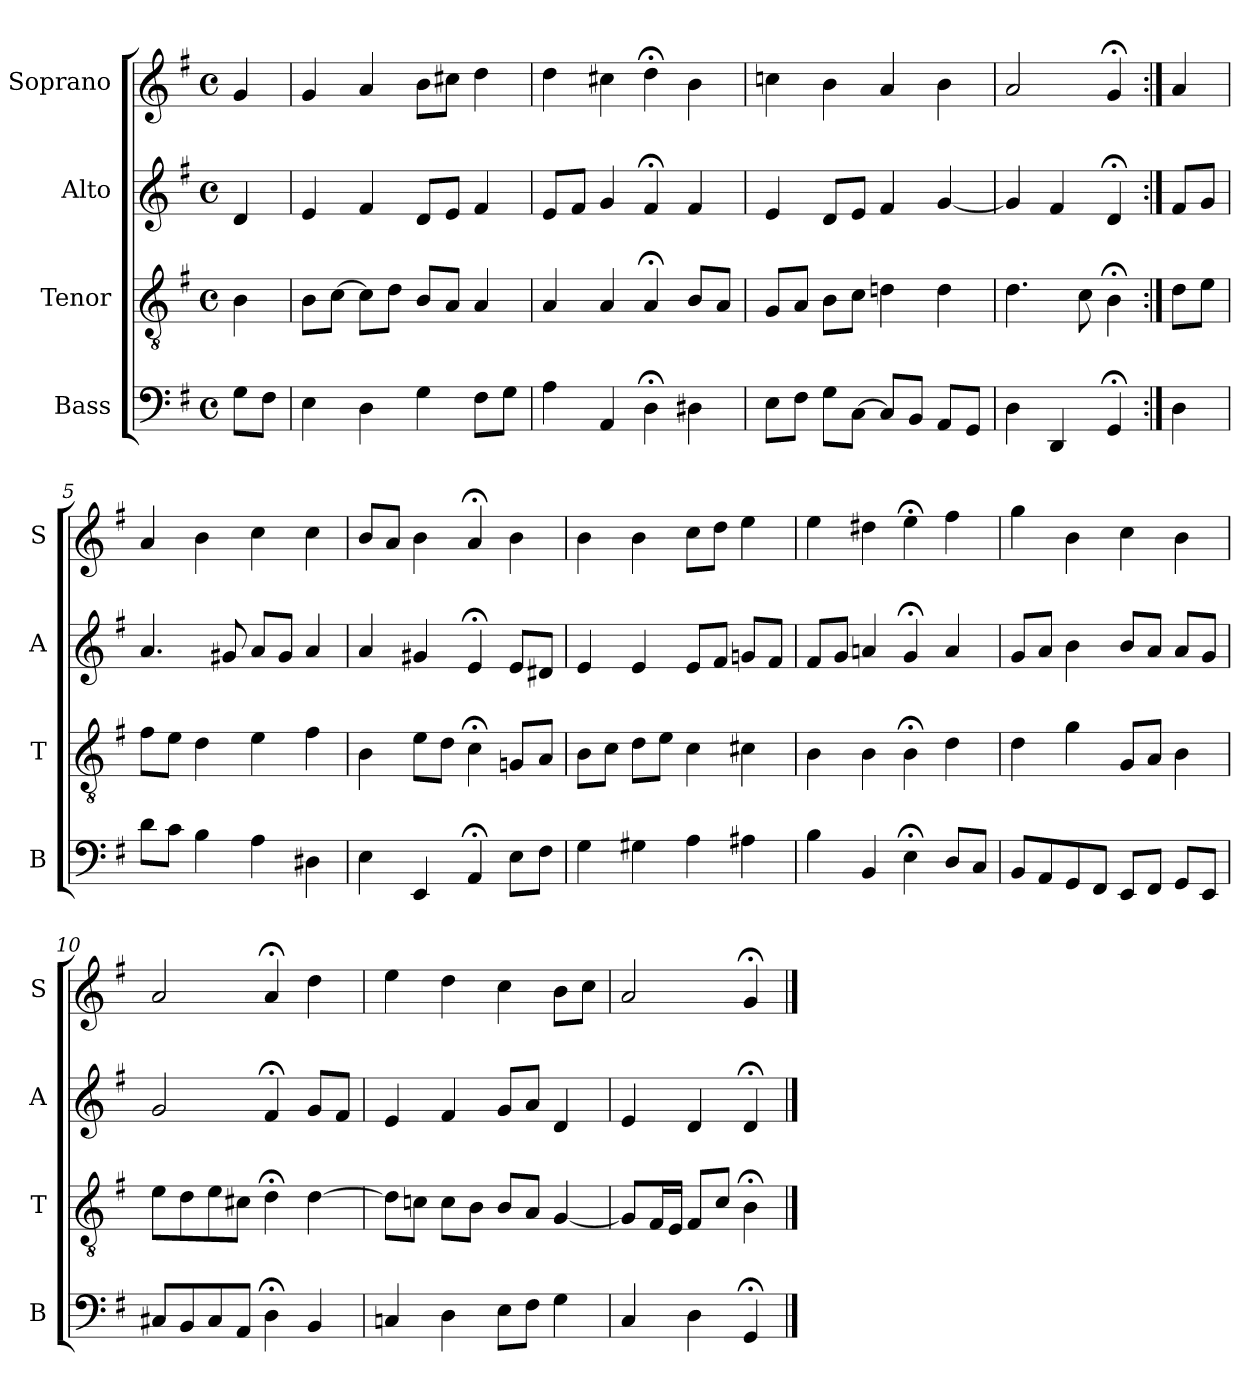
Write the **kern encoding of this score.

**kern	**kern	**kern	**kern
*part4	*part3	*part2	*part1
*staff4	*staff3	*staff2	*staff1
*I"Bass	*I"Tenor	*I"Alto	*I"Soprano
*I'B	*I'T	*I'A	*I'S
*clefF4	*clefGv2	*clefG2	*clefG2
*k[f#]	*k[f#]	*k[f#]	*k[f#]
*G:	*G:	*G:	*G:
*M4/4	*M4/4	*M4/4	*M4/4
*met(c)	*met(c)	*met(c)	*met(c)
*MM100	*MM100	*MM100	*MM100
=	=	=	=
8GL	4B	4d	4g
8F#J	.	.	.
=1	=1	=1	=1
4E	8BL	4e	4g
.	[8cJ	.	.
4Di	8ciL]	4f#i	4ai
.	8dJ	.	.
4G	8BL	8dL	8bL
.	8AJ	8eJ	8cc#XJ
8F#L	4A	4f#	4dd
8GJ	.	.	.
=2	=2	=2	=2
4A	4A	8eL	4dd
.	.	8f#J	.
4AA	4A	4g	4cc#X
4D;<	4A;<	4f#;<	4dd;<
4D#X	8BL	4f#	4b
.	8AJ	.	.
=3	=3	=3	=3
8EL	8GL	4e	4ccn
8F#J	8AJ	.	.
8GL	8BL	8dL	4b
[8CJ	8cJ	8eJ	.
8CL]	4dn	4f#	4a
8BBJ	.	.	.
8AAL	4d	[4g	4b
8GGJ	.	.	.
=4	=4	=4	=4
4D	4.d	4g]	2a
4DD	.	4f#	.
.	8c	.	.
4GG;<	4B;<	4d;<	4g;<
=:|!	=:|!	=:|!	=:|!
4D	8dL	8f#L	4a
.	8eJ	8gJ	.
=5	=5	=5	=5
8dL	8f#L	4.a	4a
8cJ	8eJ	.	.
4B	4d	.	4b
.	.	8g#X	.
4A	4e	8aL	4cc
.	.	8g#J	.
4D#X	4f#	4a	4cc
=6	=6	=6	=6
4E	4B	4a	8bL
.	.	.	8aJ
4EE	8eL	4g#X	4b
.	8dJ	.	.
4AA;<	4c;<	4e;<	4a;<
8EL	8GnL	8eL	4b
8F#J	8AJ	8d#XJ	.
=7	=7	=7	=7
4G	8BL	4e	4b
.	8cJ	.	.
4G#X	8dL	4e	4b
.	8eJ	.	.
4A	4c	8eL	8ccL
.	.	8f#J	8ddJ
4A#X	4c#X	8gnL	4ee
.	.	8f#J	.
=8	=8	=8	=8
4B	4B	8f#L	4ee
.	.	8gJ	.
4BB	4B	4an	4dd#X
4E;<	4B;<	4g;<	4ee;<
8DL	4d	4a	4ff#
8CJ	.	.	.
=9	=9	=9	=9
8BBL	4d	8gL	4gg
8AA	.	8aJ	.
8GG	4g	4b	4b
8FF#J	.	.	.
8EEL	8GL	8bL	4cc
8FF#J	8AJ	8aJ	.
8GGL	4B	8aL	4b
8EEJ	.	8gJ	.
=10	=10	=10	=10
8C#XL	8eL	2g	2a
8BB	8d	.	.
8C#	8e	.	.
8AAJ	8c#XJ	.	.
4D;<	4d;<	4f#;<	4a;<
4BB	[4d	8gL	4dd
.	.	8f#J	.
=11	=11	=11	=11
4Cn	8dL]	4e	4ee
.	8cnJ	.	.
4D	8cL	4f#	4dd
.	8BJ	.	.
8EL	8BL	8gL	4cc
8F#J	8AJ	8aJ	.
4G	[4G	4d	8bL
.	.	.	8ccJ
=12	=12	=12	=12
4C	8GL]	4e	2a
.	16F#L	.	.
.	16EJJ	.	.
4D	8F#L	4d	.
.	8cJ	.	.
4GG;<	4B;<	4d;<	4g;<
==	==	==	==
*-	*-	*-	*-
